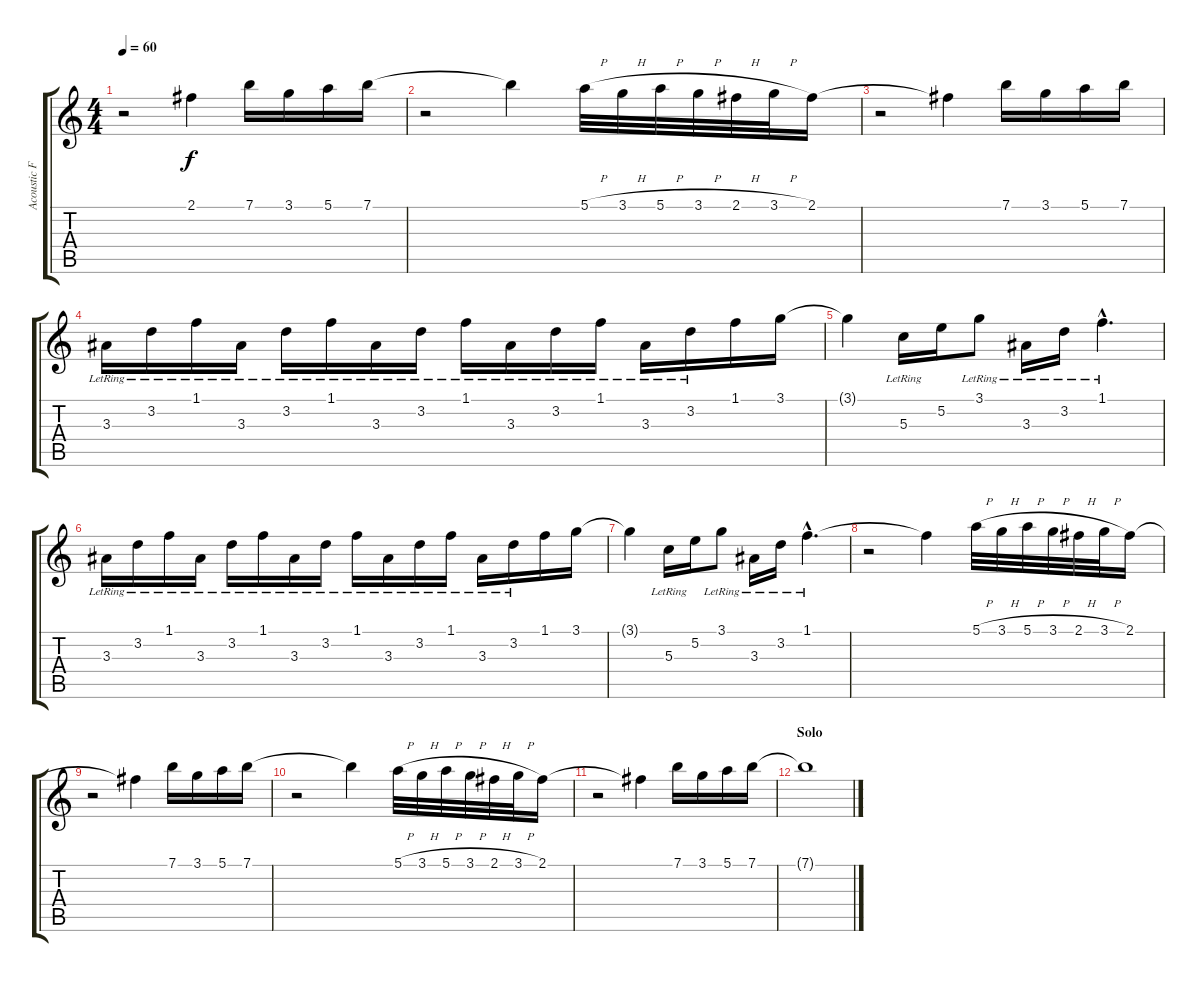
\track ("Acoustic Fills" "Acoustic F") {instrument acousticguitarsteel}
\staff {score tabs}
\tuning (E4 B3 G3 D3 A2 E2) {hide}
\ts (4 4)
\tempo 60
\clef g2
\ks c
r.2{dy f} 2.1{t}.4 7.1.16 3.1.16 5.1.16 7.1.16 |
r.2 7.1{t}.4 5.1{h}.32 3.1{h}.32 5.1{h}.32 3.1{h}.32 2.1{h}.32 3.1{h}.32 2.1.16 |
r.2 2.1{t}.4 7.1.16 3.1.16 5.1.16 7.1.16 |
3.3{lr}.16 3.2{lr}.16 1.1{lr}.16 3.3{lr}.16 3.2{lr}.16 1.1{lr}.16 3.3{lr}.16 3.2{lr}.16 1.1{lr}.16 3.3{lr}.16 3.2{lr}.16 1.1{lr}.16 3.3{lr}.16 3.2{lr}.16 1.1.16 3.1.16 |
3.1{t}.4 5.3{lr}.16 5.2.16 3.1{lr}.8 3.3{lr}.16 3.2{lr}.16 1.1{hac lr}.4{d} |
3.3{lr}.16 3.2{lr}.16 1.1{lr}.16 3.3{lr}.16 3.2{lr}.16 1.1{lr}.16 3.3{lr}.16 3.2{lr}.16 1.1{lr}.16 3.3{lr}.16 3.2{lr}.16 1.1{lr}.16 3.3{lr}.16 3.2{lr}.16 1.1.16 3.1.16 |
3.1{t}.4 5.3{lr}.16 5.2.16 3.1{lr}.8 3.3{lr}.16 3.2{lr}.16 1.1{hac lr}.4{d} |
r.2 1.1{t}.4 5.1{h}.32 3.1{h}.32 5.1{h}.32 3.1{h}.32 2.1{h}.32 3.1{h}.32 2.1.16 |
r.2 2.1{t}.4 7.1.16 3.1.16 5.1.16 7.1.16 |
r.2 7.1{t}.4 5.1{h}.32 3.1{h}.32 5.1{h}.32 3.1{h}.32 2.1{h}.32 3.1{h}.32 2.1.16 |
r.2 2.1{t}.4 7.1.16 3.1.16 5.1.16 7.1.16 |
\section ("" "Solo")
7.1{t}.1
